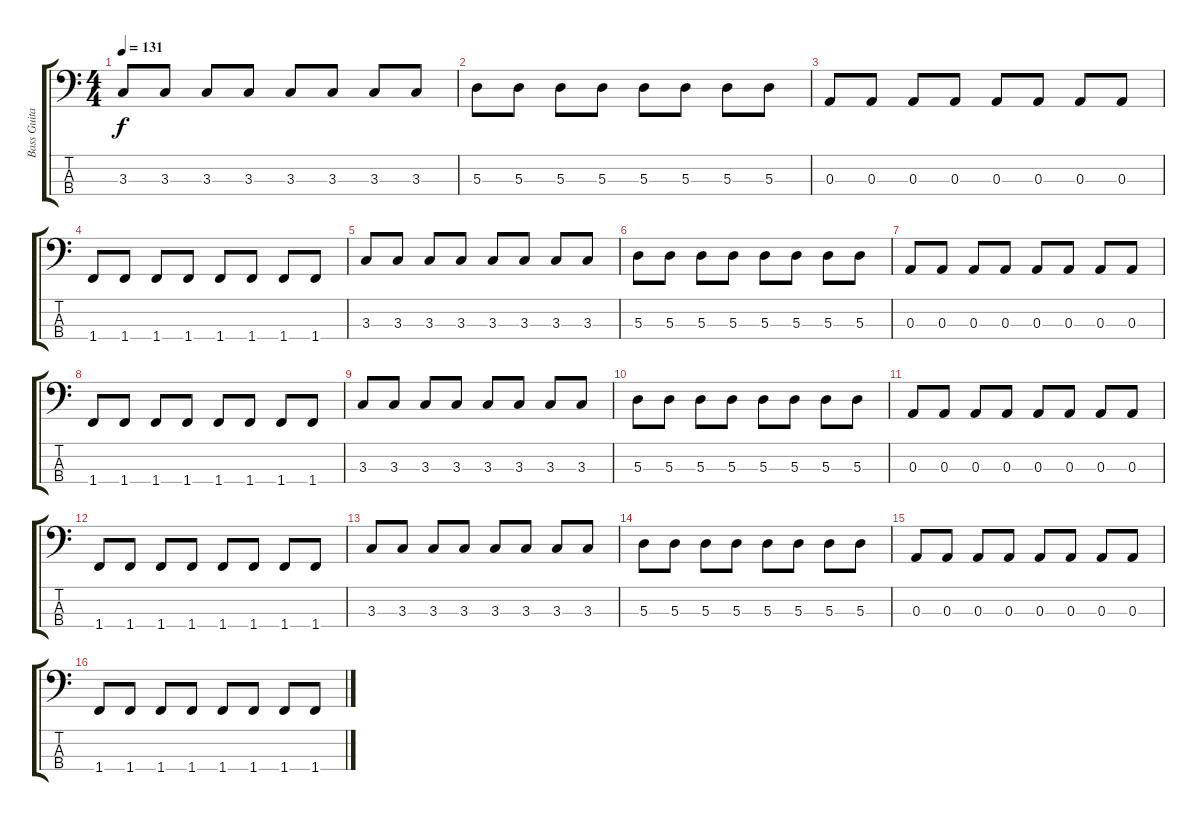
\track ("Bass Guitar [Mark Hoppus]" "Bass Guita") {instrument acousticguitarsteel}
\staff {score tabs}
\tuning (G2 D2 A1 E1) {hide}
\ts (4 4)
\tempo 131
\clef f4
\ks c
3.3.8{dy f} 3.3.8 3.3.8 3.3.8 3.3.8 3.3.8 3.3.8 3.3.8 |
5.3.8 5.3.8 5.3.8 5.3.8 5.3.8 5.3.8 5.3.8 5.3.8 |
0.3.8 0.3.8 0.3.8 0.3.8 0.3.8 0.3.8 0.3.8 0.3.8 |
1.4.8 1.4.8 1.4.8 1.4.8 1.4.8 1.4.8 1.4.8 1.4.8 |
3.3.8 3.3.8 3.3.8 3.3.8 3.3.8 3.3.8 3.3.8 3.3.8 |
5.3.8 5.3.8 5.3.8 5.3.8 5.3.8 5.3.8 5.3.8 5.3.8 |
0.3.8 0.3.8 0.3.8 0.3.8 0.3.8 0.3.8 0.3.8 0.3.8 |
1.4.8 1.4.8 1.4.8 1.4.8 1.4.8 1.4.8 1.4.8 1.4.8 |
3.3.8 3.3.8 3.3.8 3.3.8 3.3.8 3.3.8 3.3.8 3.3.8 |
5.3.8 5.3.8 5.3.8 5.3.8 5.3.8 5.3.8 5.3.8 5.3.8 |
0.3.8 0.3.8 0.3.8 0.3.8 0.3.8 0.3.8 0.3.8 0.3.8 |
1.4.8 1.4.8 1.4.8 1.4.8 1.4.8 1.4.8 1.4.8 1.4.8 |
3.3.8 3.3.8 3.3.8 3.3.8 3.3.8 3.3.8 3.3.8 3.3.8 |
5.3.8 5.3.8 5.3.8 5.3.8 5.3.8 5.3.8 5.3.8 5.3.8 |
0.3.8 0.3.8 0.3.8 0.3.8 0.3.8 0.3.8 0.3.8 0.3.8 |
1.4.8 1.4.8 1.4.8 1.4.8 1.4.8 1.4.8 1.4.8 1.4.8
